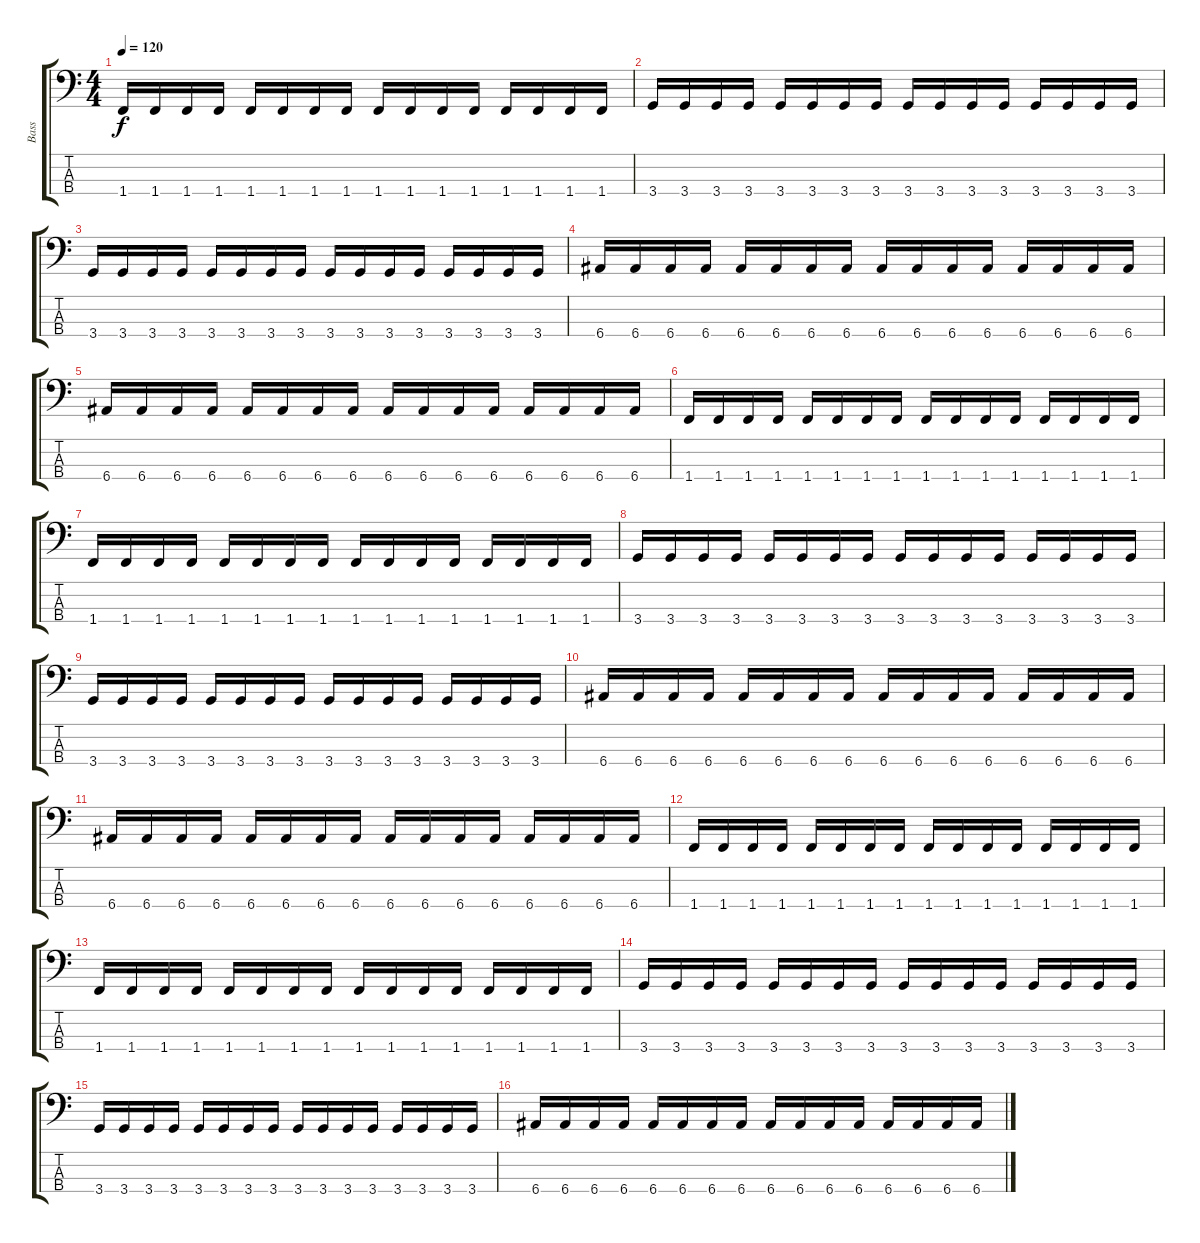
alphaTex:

\track ("Bass" "Bass") {instrument electricbassfinger}
\staff {score tabs}
\tuning (G2 D2 A1 E1) {hide}
\ts (4 4)
\tempo 120
\clef f4
\ks c
1.4.16{dy f} 1.4.16 1.4.16 1.4.16 1.4.16 1.4.16 1.4.16 1.4.16 1.4.16 1.4.16 1.4.16 1.4.16 1.4.16 1.4.16 1.4.16 1.4.16 |
3.4.16 3.4.16 3.4.16 3.4.16 3.4.16 3.4.16 3.4.16 3.4.16 3.4.16 3.4.16 3.4.16 3.4.16 3.4.16 3.4.16 3.4.16 3.4.16 |
3.4.16 3.4.16 3.4.16 3.4.16 3.4.16 3.4.16 3.4.16 3.4.16 3.4.16 3.4.16 3.4.16 3.4.16 3.4.16 3.4.16 3.4.16 3.4.16 |
6.4.16 6.4.16 6.4.16 6.4.16 6.4.16 6.4.16 6.4.16 6.4.16 6.4.16 6.4.16 6.4.16 6.4.16 6.4.16 6.4.16 6.4.16 6.4.16 |
6.4.16 6.4.16 6.4.16 6.4.16 6.4.16 6.4.16 6.4.16 6.4.16 6.4.16 6.4.16 6.4.16 6.4.16 6.4.16 6.4.16 6.4.16 6.4.16 |
1.4.16 1.4.16 1.4.16 1.4.16 1.4.16 1.4.16 1.4.16 1.4.16 1.4.16 1.4.16 1.4.16 1.4.16 1.4.16 1.4.16 1.4.16 1.4.16 |
1.4.16 1.4.16 1.4.16 1.4.16 1.4.16 1.4.16 1.4.16 1.4.16 1.4.16 1.4.16 1.4.16 1.4.16 1.4.16 1.4.16 1.4.16 1.4.16 |
3.4.16 3.4.16 3.4.16 3.4.16 3.4.16 3.4.16 3.4.16 3.4.16 3.4.16 3.4.16 3.4.16 3.4.16 3.4.16 3.4.16 3.4.16 3.4.16 |
3.4.16 3.4.16 3.4.16 3.4.16 3.4.16 3.4.16 3.4.16 3.4.16 3.4.16 3.4.16 3.4.16 3.4.16 3.4.16 3.4.16 3.4.16 3.4.16 |
6.4.16 6.4.16 6.4.16 6.4.16 6.4.16 6.4.16 6.4.16 6.4.16 6.4.16 6.4.16 6.4.16 6.4.16 6.4.16 6.4.16 6.4.16 6.4.16 |
6.4.16 6.4.16 6.4.16 6.4.16 6.4.16 6.4.16 6.4.16 6.4.16 6.4.16 6.4.16 6.4.16 6.4.16 6.4.16 6.4.16 6.4.16 6.4.16 |
1.4.16 1.4.16 1.4.16 1.4.16 1.4.16 1.4.16 1.4.16 1.4.16 1.4.16 1.4.16 1.4.16 1.4.16 1.4.16 1.4.16 1.4.16 1.4.16 |
1.4.16 1.4.16 1.4.16 1.4.16 1.4.16 1.4.16 1.4.16 1.4.16 1.4.16 1.4.16 1.4.16 1.4.16 1.4.16 1.4.16 1.4.16 1.4.16 |
3.4.16 3.4.16 3.4.16 3.4.16 3.4.16 3.4.16 3.4.16 3.4.16 3.4.16 3.4.16 3.4.16 3.4.16 3.4.16 3.4.16 3.4.16 3.4.16 |
3.4.16 3.4.16 3.4.16 3.4.16 3.4.16 3.4.16 3.4.16 3.4.16 3.4.16 3.4.16 3.4.16 3.4.16 3.4.16 3.4.16 3.4.16 3.4.16 |
6.4.16 6.4.16 6.4.16 6.4.16 6.4.16 6.4.16 6.4.16 6.4.16 6.4.16 6.4.16 6.4.16 6.4.16 6.4.16 6.4.16 6.4.16 6.4.16
